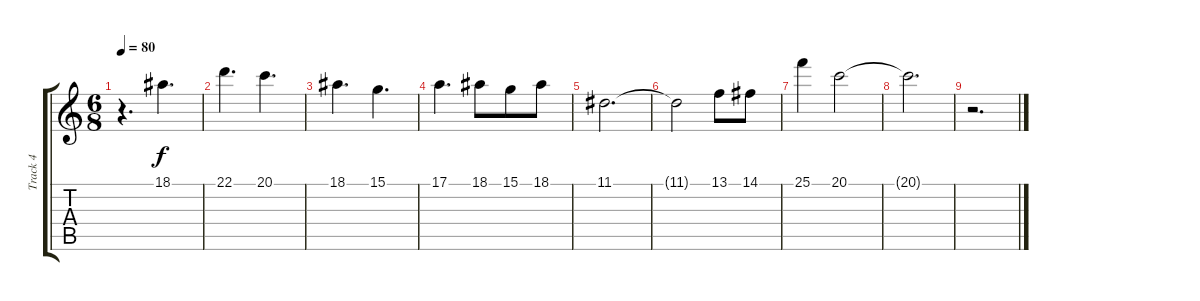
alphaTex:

\track ("Track 4" "Track 4") {instrument stringensemble1}
\staff {score tabs}
\tuning (E4 B3 G3 D3 A2 E2) {hide}
\ts (6 8)
\tempo 80
\clef g2
\ks c
r.4{d dy f} 18.1.4{d} |
22.1.4{d} 20.1.4{d} |
18.1.4{d} 15.1.4{d} |
17.1.4{d} 18.1.8 15.1.8 18.1.8 |
11.1.2{d} |
11.1{t}.2 13.1.8 14.1.8 |
25.1.4 20.1.2 |
20.1{t}.2{d volume 6} |
r.2{d}
